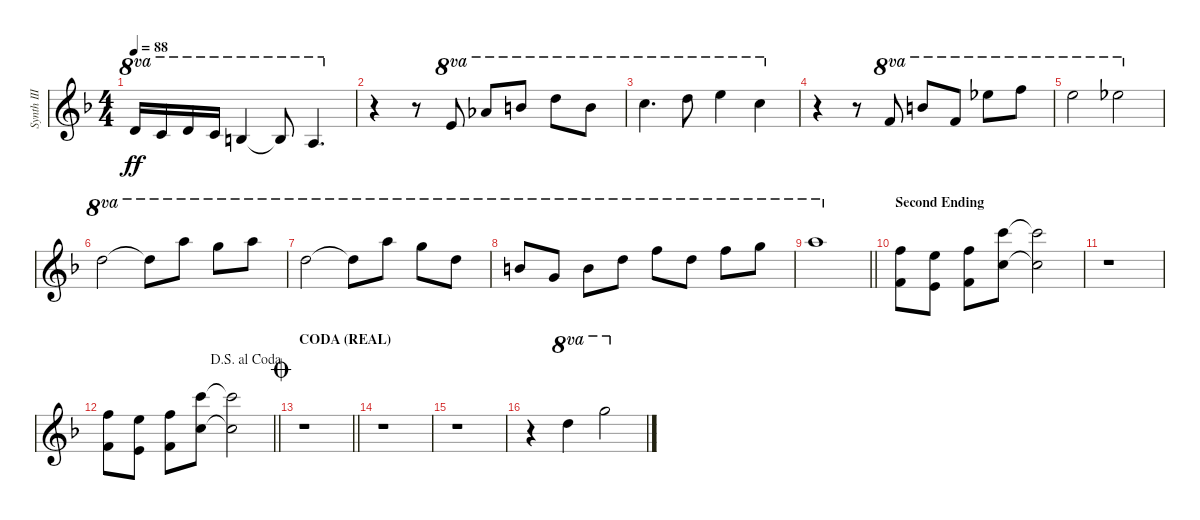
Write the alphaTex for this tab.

\track ("Synth III (A. Piano)" "Synth III ") {instrument acousticgrandpiano}
\staff {score}
\tuning (E4 B3 G3 D3 A2 E2 B1) {hide}
\ts (4 4)
\tempo 88
\clef g2
\ks dminor
10.1{t}.16{ot 8va dy ff} 8.1.16{ot 8va} 10.1.16{ot 8va} 8.1.16{ot 8va} 7.1.4{ot 8va} 7.1{t}.8{ot 8va} 5.1.4{d ot 8va} |
r.4 r.8 12.1.8{ot 8va} 16.1.8{ot 8va} 19.1.8{ot 8va} 22.1.8{ot 8va} 19.1.8{ot 8va} |
20.1.4{d ot 8va} 22.1.8{ot 8va} 24.1.4{ot 8va} 20.1.4{ot 8va} |
r.4 r.8 13.1.8{ot 8va} 19.1.8{ot 8va} 13.1.8{ot 8va} 23.1.8{ot 8va} 25.1.8{ot 8va} |
24.1.2{ot 8va} 23.1.2{ot 8va} |
22.1.2{ot 8va} 22.1{t}.8{ot 8va} 29.1.8{ot 8va} 27.1.8{ot 8va} 29.1.8{ot 8va} |
22.1.2{ot 8va} 22.1{t}.8{ot 8va} 29.1.8{ot 8va} 27.1.8{ot 8va} 22.1.8{ot 8va} |
19.1.8{ot 8va} 15.1.8{ot 8va} 19.1.8{ot 8va} 22.1.8{ot 8va} 25.1.8{ot 8va} 22.1.8{ot 8va} 25.1.8{ot 8va} 27.1.8{ot 8va} |
\barLineRight lightlight
29.1.1{ot 8va} |
\section ("" "Second Ending")
(13.1 6.2).8 (12.1 5.2).8 (13.1 6.2).8 (20.1 13.2).8 (20.1{t} 13.2{t}).2 |
r.1 |
\jump dalsegnoalcoda
\barLineRight lightlight
(13.1 6.2).8 (12.1 5.2).8 (13.1 6.2).8 (20.1 13.2).8 (20.1{t} 13.2{t}).2 |
\section ("" "CODA (REAL)")
\jump coda
\barLineRight lightlight
r.1 |
r.1 |
r.1 |
r.4 22.1.4{ot 8va} 27.1.2{ot 8va}
